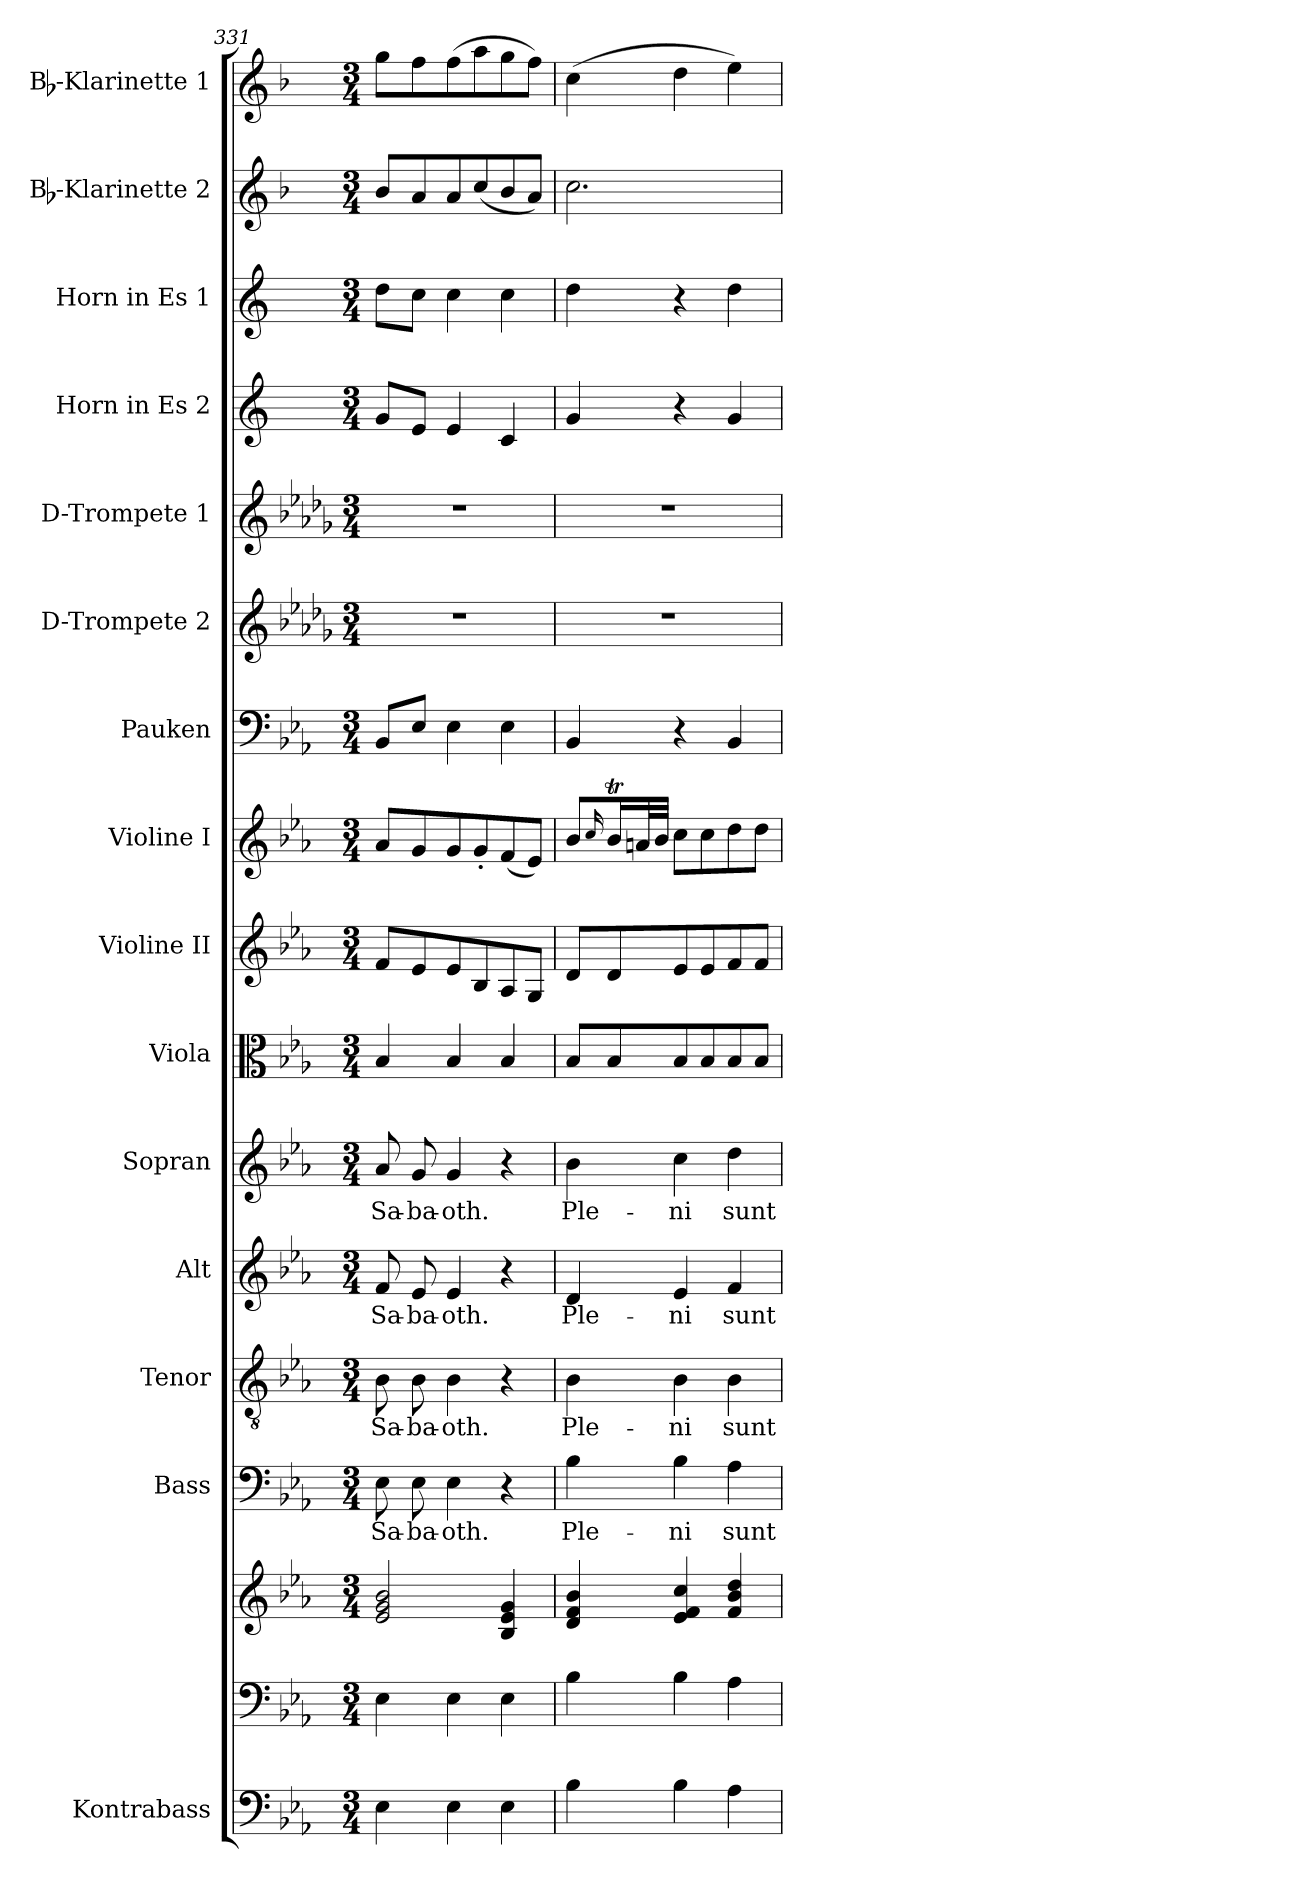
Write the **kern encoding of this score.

**kern	**kern	**kern	**kern	**text	**kern	**text	**kern	**text	**kern	**text	**kern	**kern	**kern	**kern	**kern	**kern	**kern	**kern	**kern	**kern
*part16	*part15	*part15	*part14	*part14	*part13	*part13	*part12	*part12	*part11	*part11	*part10	*part9	*part8	*part7	*part6	*part5	*part4	*part3	*part2	*part1
*staff17	*staff16	*staff15	*staff14	*staff14	*staff13	*staff13	*staff12	*staff12	*staff11	*staff11	*staff10	*staff9	*staff8	*staff7	*staff6	*staff5	*staff4	*staff3	*staff2	*staff1
*I"Kontrabass	*	*	*I"Bass	*	*I"Tenor	*	*I"Alt	*	*I"Sopran	*	*I"Viola	*I"Violine II	*I"Violine I	*I"Pauken	*I"D-Trompete 2	*I"D-Trompete 1	*I"Horn in Es 2	*I"Horn in Es 1	*I"Bb-Klarinette 2	*I"Bb-Klarinette 1
*I'Kb.	*	*	*I'B.	*	*I'T.	*	*I'A.	*	*I'S.	*	*I'Vla.	*I'Vl. II	*I'Vl. I	*I'Pk.	*I'D Trp. 2	*I'D Trp. 1	*	*	*I'Bb Kl. 2	*I'Bb Kl. 1
*clefF4	*clefF4	*clefG2	*clefF4	*	*clefGv2	*	*clefG2	*	*clefG2	*	*clefC3	*clefG2	*clefG2	*clefF4	*clefG2	*clefG2	*clefG2	*clefG2	*clefG2	*clefG2
*ITrd7c12	*	*	*	*	*	*	*	*	*	*	*	*	*	*	*ITrd-1c-2	*ITrd-1c-2	*ITrd5c9	*ITrd5c9	*ITrd1c2	*ITrd1c2
*k[b-e-a-]	*k[b-e-a-]	*k[b-e-a-]	*k[b-e-a-]	*	*k[b-e-a-]	*	*k[b-e-a-]	*	*k[b-e-a-]	*	*k[b-e-a-]	*k[b-e-a-]	*k[b-e-a-]	*k[b-e-a-]	*k[b-e-a-]	*k[b-e-a-]	*k[b-e-a-]	*k[b-e-a-]	*k[b-e-a-]	*k[b-e-a-]
*E-:	*E-:	*E-:	*E-:	*	*E-:	*	*E-:	*	*E-:	*	*E-:	*E-:	*E-:	*E-:	*E-:	*E-:	*E-:	*E-:	*E-:	*E-:
*M3/4	*M3/4	*M3/4	*M3/4	*	*M3/4	*	*M3/4	*	*M3/4	*	*M3/4	*M3/4	*M3/4	*M3/4	*M3/4	*M3/4	*M3/4	*M3/4	*M3/4	*M3/4
=331	=331	=331	=331	=331	=331	=331	=331	=331	=331	=331	=331	=331	=331	=331	=331	=331	=331	=331	=331	=331
!	!	!	!	!LO:LY:b	!	!LO:LY:b	!	!LO:LY:b	!	!LO:LY:b	!	!	!	!	!	!	!	!	!	!
4EE-\	4E-\	2e-/ 2g/ 2b-/	8E-\	Sa-	8B-\	Sa-	8f/	Sa-	8a-/	Sa-	4B-/	8f/L	8a-/L	8BB-/L	2.r	2.r	8B-/L	8f\L	8a-/L	8ff\L
!	!	!	!	!LO:LY:b	!	!LO:LY:b	!	!LO:LY:b	!	!LO:LY:b	!	!	!	!	!	!	!	!	!	!
.	.	.	8E-\	-ba-	8B-\	-ba-	8e-/	-ba-	8g/	-ba-	.	8e-/	8g/	8E-/J	.	.	8G/J	8e-\J	8g/	8ee-\
!	!	!	!	!LO:LY:b	!	!LO:LY:b	!	!LO:LY:b	!	!LO:LY:b	!	!	!	!	!	!	!	!	!	!
4EE-\	4E-\	.	4E-\	-oth.	4B-\	-oth.	4e-/	-oth.	4g/	-oth.	4B-/	8e-/	8g/	4E-\	.	.	4G/	4e-\	8g/	(>8ee-\
.	.	.	.	.	.	.	.	.	.	.	.	8B-/	8g'</	.	.	.	.	.	(<8b-/	8gg\
4EE-\	4E-\	4B-/ 4e-/ 4g/	4r	.	4r	.	4r	.	4r	.	4B-/	8A-/	(<8f/	4E-\	.	.	4E-/	4e-\	8a-/	8ff\
.	.	.	.	.	.	.	.	.	.	.	.	8G/J	8e-/J)	.	.	.	.	.	8g/J)	8ee-\J)
=332	=332	=332	=332	=332	=332	=332	=332	=332	=332	=332	=332	=332	=332	=332	=332	=332	=332	=332	=332	=332
!	!	!	!	!LO:LY:b	!	!LO:LY:b	!	!LO:LY:b	!	!LO:LY:b	!	!	!	!	!	!	!	!	!	!
4BB-\	4B-\	4d/ 4f/ 4b-/	4B-\	Ple-	4B-\	Ple-	4d/	Ple-	4b-\	Ple-	8B-/L	8d/L	8b-/L	4BB-/	2.r	2.r	4B-/	4f\	2.b-\	(>4b-\
.	.	.	.	.	.	.	.	.	.	.	.	.	16qqcc/	.	.	.	.	.	.	.
.	.	.	.	.	.	.	.	.	.	.	8B-/	8d/	16b-T/L	.	.	.	.	.	.	.
.	.	.	.	.	.	.	.	.	.	.	.	.	32an/L	.	.	.	.	.	.	.
.	.	.	.	.	.	.	.	.	.	.	.	.	32b-/JJJ	.	.	.	.	.	.	.
!	!	!	!	!LO:LY:b	!	!LO:LY:b	!	!LO:LY:b	!	!LO:LY:b	!	!	!	!	!	!	!	!	!	!
4BB-\	4B-\	4e-/ 4f/ 4cc/	4B-\	-ni	4B-\	-ni	4e-/	-ni	4cc\	-ni	8B-/	8e-/	8cc\L	4r	.	.	4r	4r	.	4cc\
.	.	.	.	.	.	.	.	.	.	.	8B-/	8e-/	8cc\	.	.	.	.	.	.	.
!	!	!	!	!LO:LY:b	!	!LO:LY:b	!	!LO:LY:b	!	!LO:LY:b	!	!	!	!	!	!	!	!	!	!
4AA-\	4A-\	4f/ 4b-/ 4dd/	4A-\	sunt	4B-\	sunt	4f/	sunt	4dd\	sunt	8B-/	8f/	8dd\	4BB-/	.	.	4B-/	4f\	.	4dd\)
.	.	.	.	.	.	.	.	.	.	.	8B-/J	8f/J	8dd\J	.	.	.	.	.	.	.
=	=	=	=	=	=	=	=	=	=	=	=	=	=	=	=	=	=	=	=	=
*-	*-	*-	*-	*-	*-	*-	*-	*-	*-	*-	*-	*-	*-	*-	*-	*-	*-	*-	*-	*-
